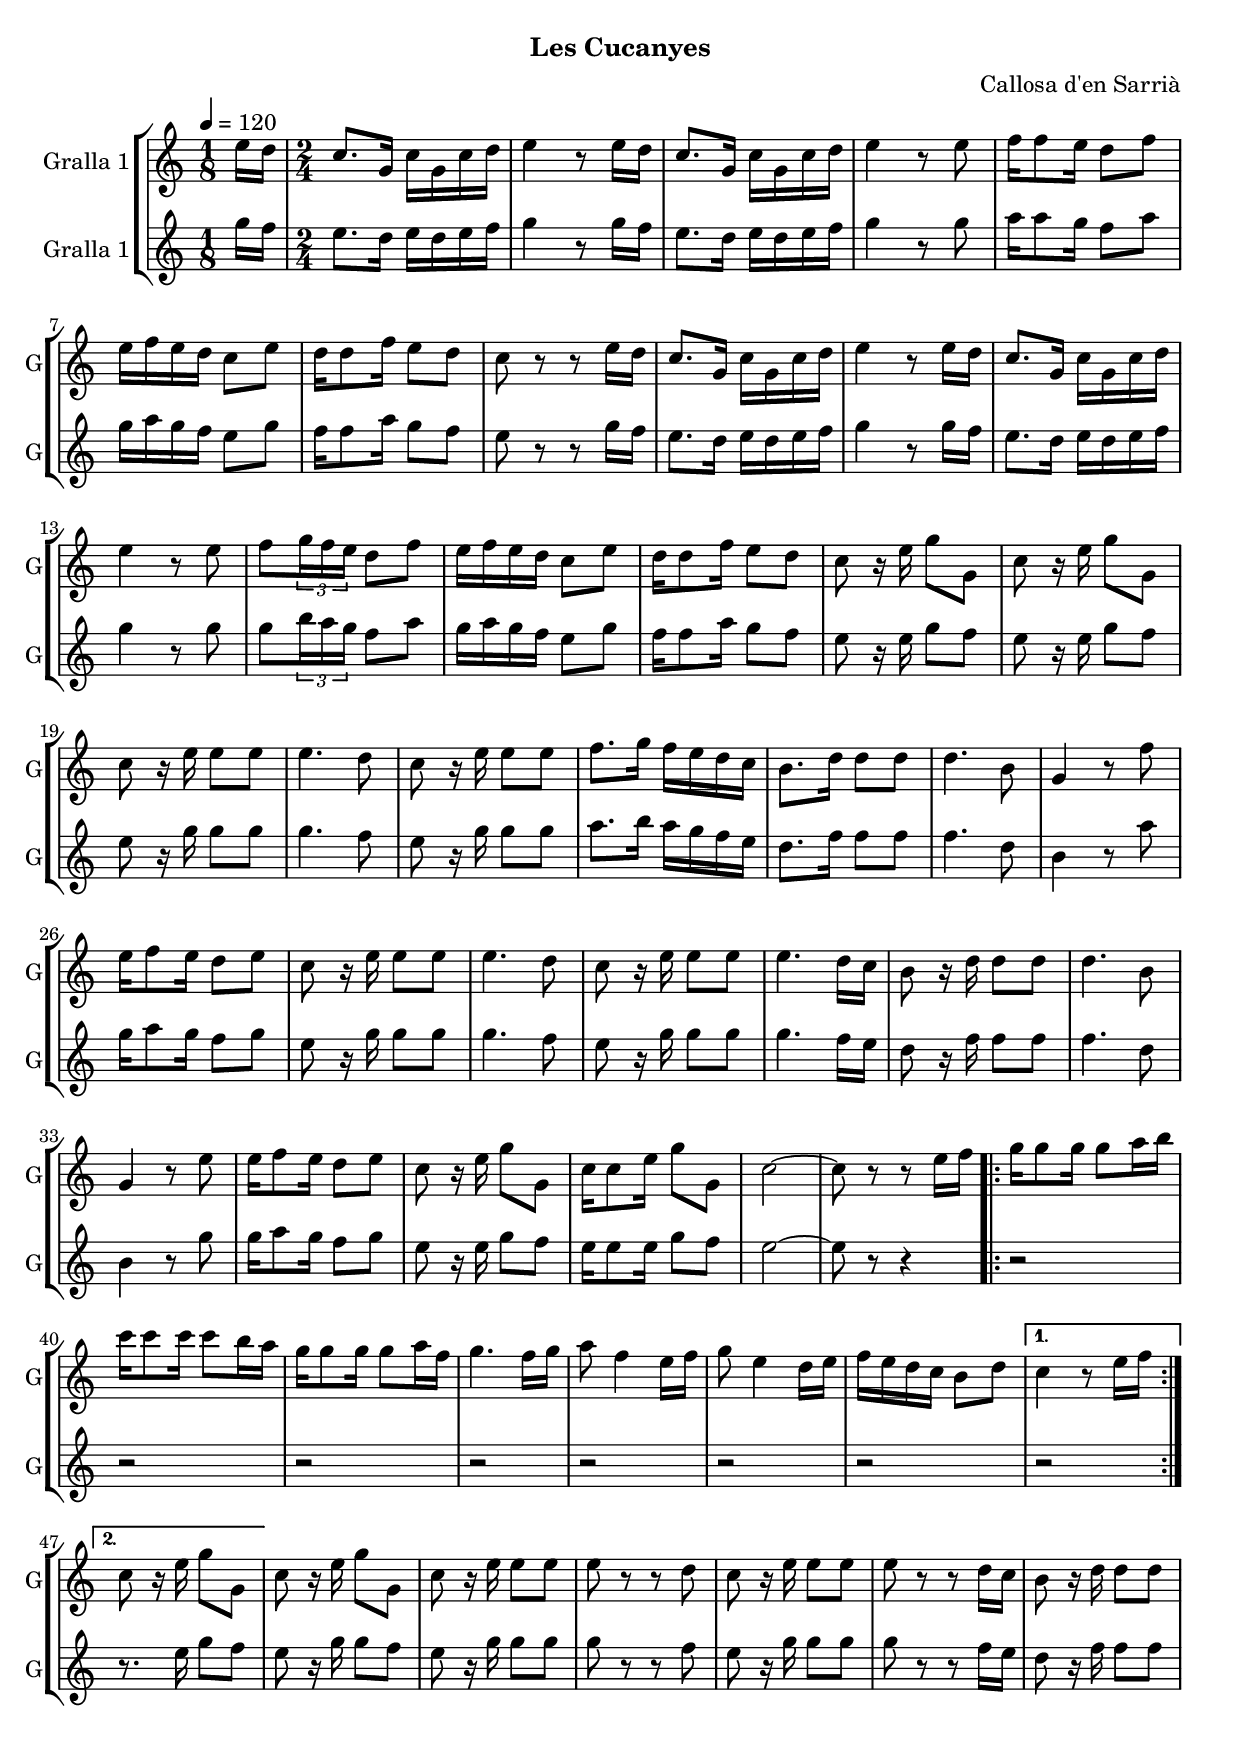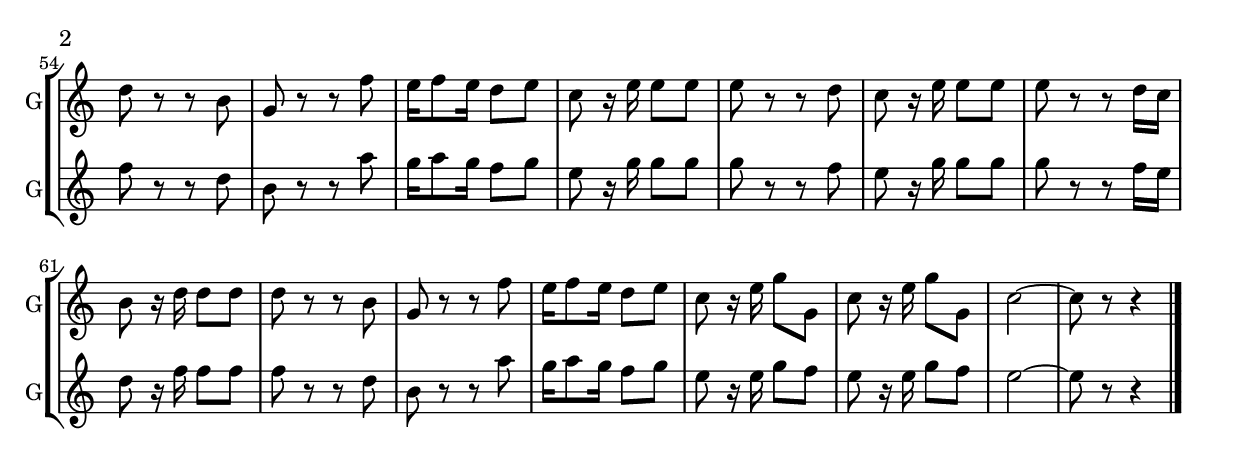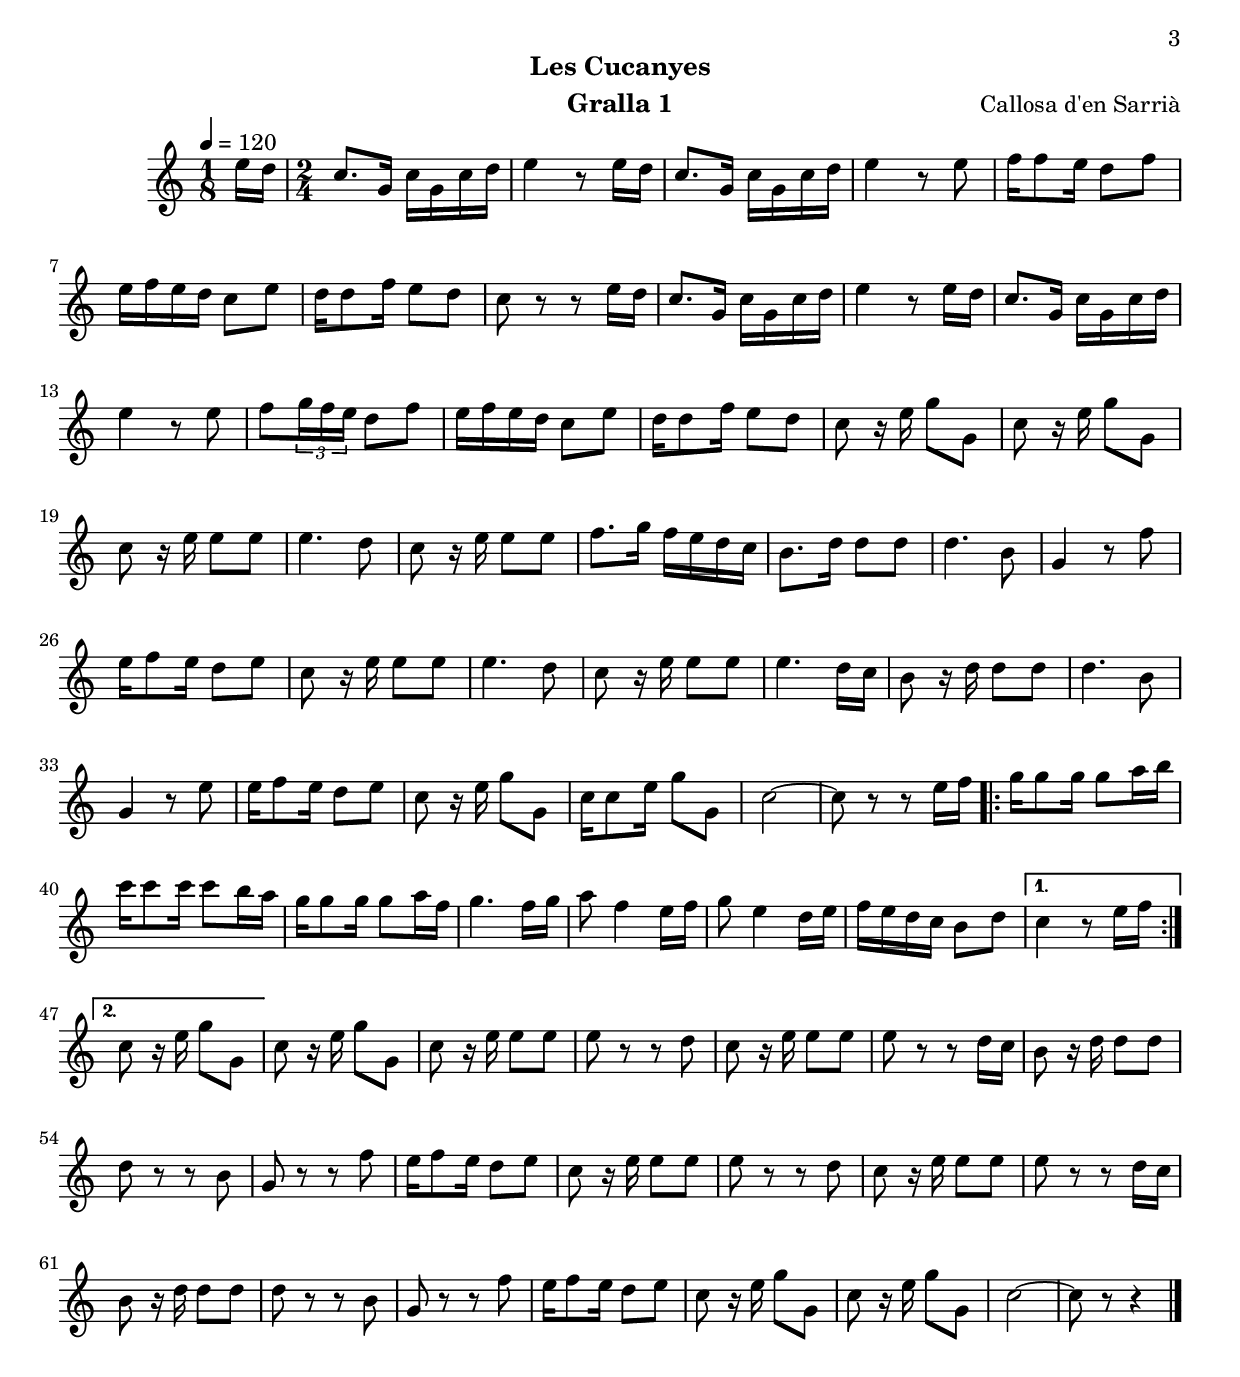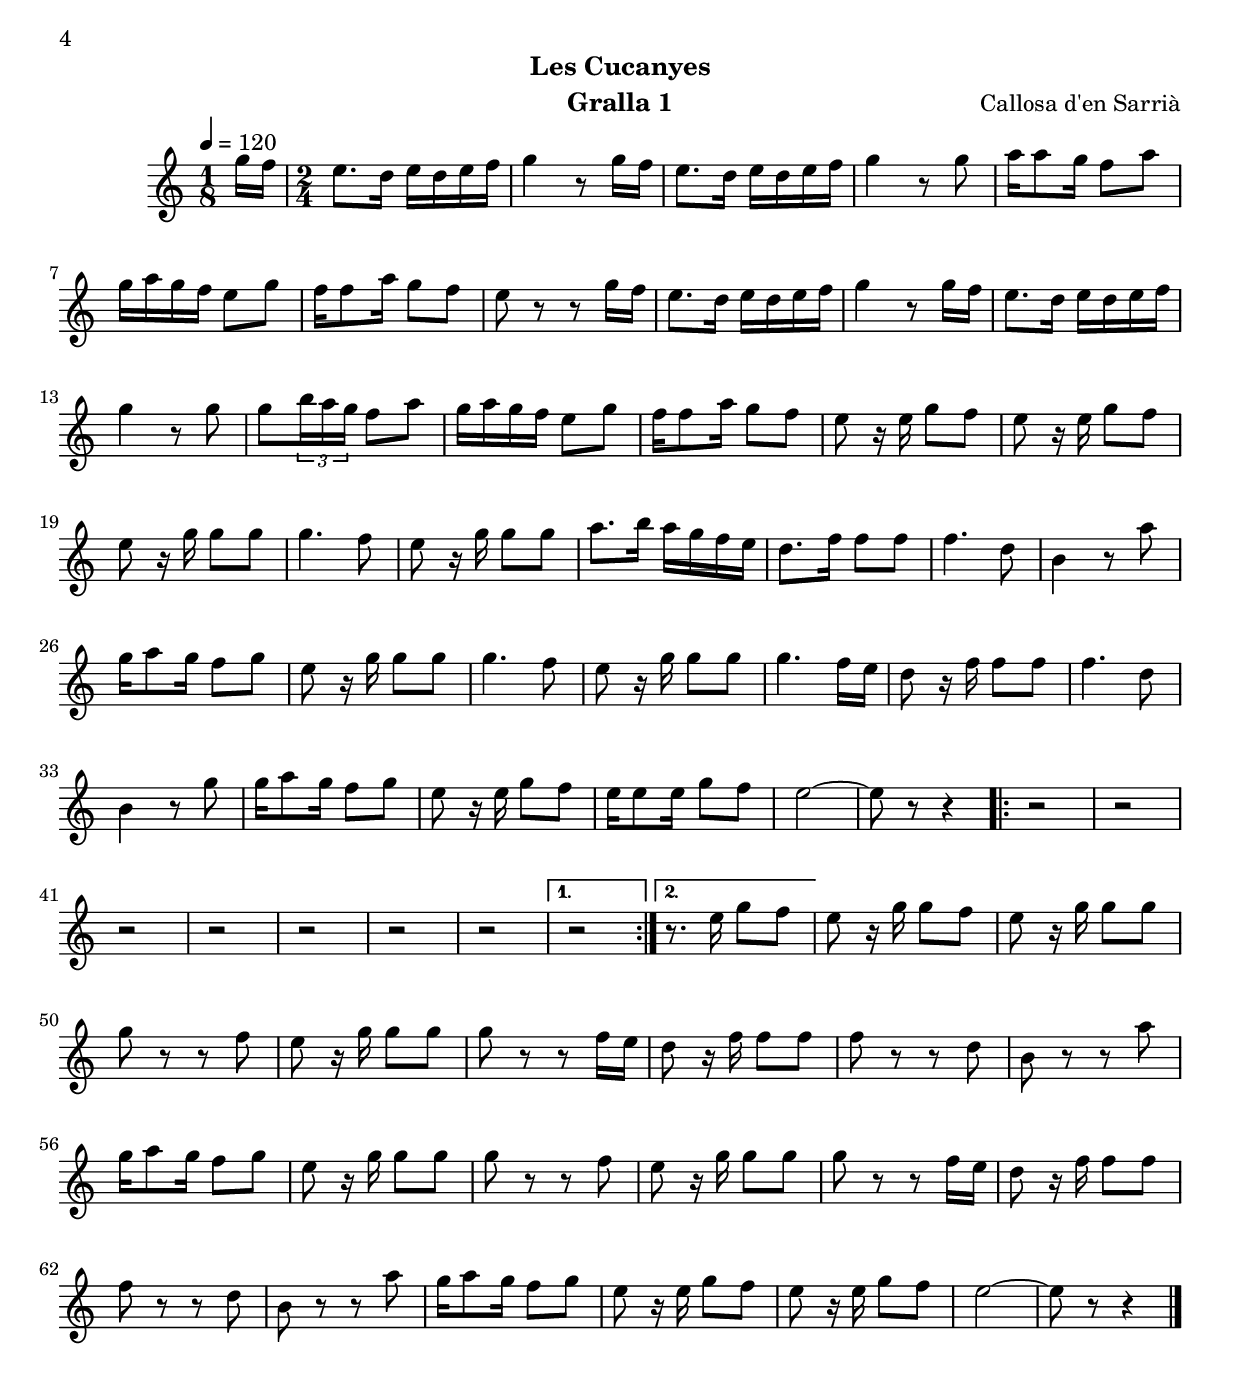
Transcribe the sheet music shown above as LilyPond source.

\version "2.22.1"

\header {
  dedication=""
  title=""
  subtitle="Les Cucanyes"
  subsubtitle=""
  poet=""
  meter=""
  piece=""
  composer="Callosa d'en Sarrià"
  arranger=""
  opus=""
  instrument=""
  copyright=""
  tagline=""
}

liniaroAa =
\relative e''
{
  \tempo 4=120
  \clef treble
  \key c \major
  \time 1/8
  e16 d  |
  \time 2/4   c8. g16 c g c d  |
  e4 r8 e16 d  |
  c8. g16 c g c d  |
  %05
  e4 r8 e  |
  f16 f8 e16 d8 f  |
  e16 f e d c8 e  |
  d16 d8 f16 e8 d  |
  c8 r r e16 d  |
  %10
  c8. g16 c g c d  |
  e4 r8 e16 d  |
  c8. g16 c g c d  |
  e4 r8 e  |
  f8 \times 2/3 { g16 f e } d8 f  |
  %15
  e16 f e d c8 e  |
  d16 d8 f16 e8 d  |
  c8 r16 e g8 g,  |
  c8 r16 e g8 g,  |
  c8 r16 e e8 e  |
  %20
  e4. d8  |
  c8 r16 e e8 e  |
  f8. g16 f e d c  |
  b8. d16 d8 d  |
  d4. b8  |
  %25
  g4 r8 f'  |
  e16 f8 e16 d8 e  |
  c8 r16 e e8 e  |
  e4. d8  |
  c8 r16 e e8 e  |
  %30
  e4. d16 c  |
  b8 r16 d d8 d  |
  d4. b8  |
  g4 r8 e'  |
  e16 f8 e16 d8 e  |
  %35
  c8 r16 e g8 g,  |
  c16 c8 e16 g8 g,  |
  c2 ~  |
  c8 r r e16 f  |
  \repeat volta 2 { g16 g8 g16 g8 a16 b  |
  %40
  c16 c8 c16 c8 b16 a  |
  g16 g8 g16 g8 a16 f  |
  g4. f16 g  |
  a8 f4 e16 f  |
  g8 e4 d16 e  |
  %45
  f16 e d c b8 d }
  \alternative { { c4 r8 e16 f }
  { c8 r16 e g8 g, } }
  c8 r16 e g8 g,  |
  c8 r16 e e8 e  |
  %50
  e8 r r d  |
  c8 r16 e e8 e  |
  e8 r r d16 c  |
  b8 r16 d d8 d  |
  d8 r r b  |
  %55
  g8 r r f'  |
  e16 f8 e16 d8 e  |
  c8 r16 e e8 e  |
  e8 r r d  |
  c8 r16 e e8 e  |
  %60
  e8 r r d16 c  |
  b8 r16 d d8 d  |
  d8 r r b  |
  g8 r r f'  |
  e16 f8 e16 d8 e  |
  %65
  c8 r16 e g8 g,  |
  c8 r16 e g8 g,  |
  c2 ~  |
  c8 r r4  \bar "|."
}

liniaroAb =
\relative g''
{
  \tempo 4=120
  \clef treble
  \key c \major
  \time 1/8
  g16 f  |
  \time 2/4   e8. d16 e d e f  |
  g4 r8 g16 f  |
  e8. d16 e d e f  |
  %05
  g4 r8 g  |
  a16 a8 g16 f8 a  |
  g16 a g f e8 g  |
  f16 f8 a16 g8 f  |
  e8 r r g16 f  |
  %10
  e8. d16 e d e f  |
  g4 r8 g16 f  |
  e8. d16 e d e f  |
  g4 r8 g  |
  g8 \times 2/3 { b16 a g } f8 a  |
  %15
  g16 a g f e8 g  |
  f16 f8 a16 g8 f  |
  e8 r16 e g8 f  |
  e8 r16 e g8 f  |
  e8 r16 g g8 g  |
  %20
  g4. f8  |
  e8 r16 g g8 g  |
  a8. b16 a g f e  |
  d8. f16 f8 f  |
  f4. d8  |
  %25
  b4 r8 a'  |
  g16 a8 g16 f8 g  |
  e8 r16 g g8 g  |
  g4. f8  |
  e8 r16 g g8 g  |
  %30
  g4. f16 e  |
  d8 r16 f f8 f  |
  f4. d8  |
  b4 r8 g'  |
  g16 a8 g16 f8 g  |
  %35
  e8 r16 e g8 f  |
  e16 e8 e16 g8 f  |
  e2 ~  |
  e8 r r4  |
  \repeat volta 2 { r2  |
  %40
  r2  |
  r2  |
  r2  |
  r2  |
  r2  |
  %45
  r2 }
  \alternative { { r2 }
  { r8. e16 g8 f } }
  e8 r16 g g8 f  |
  e8 r16 g g8 g  |
  %50
  g8 r r f  |
  e8 r16 g g8 g  |
  g8 r r f16 e  |
  d8 r16 f f8 f  |
  f8 r r d  |
  %55
  b8 r r a'  |
  g16 a8 g16 f8 g  |
  e8 r16 g g8 g  |
  g8 r r f  |
  e8 r16 g g8 g  |
  %60
  g8 r r f16 e  |
  d8 r16 f f8 f  |
  f8 r r d  |
  b8 r r a'  |
  g16 a8 g16 f8 g  |
  %65
  e8 r16 e g8 f  |
  e8 r16 e g8 f  |
  e2 ~  |
  e8 r r4  \bar "|."
}

\bookpart {
  \score {
    \new StaffGroup {
      \override Score.RehearsalMark #'self-alignment-X = #LEFT
      <<
        \new Staff \with {instrumentName = #"Gralla 1" shortInstrumentName = #"G"} \liniaroAa
        \new Staff \with {instrumentName = #"Gralla 1" shortInstrumentName = #"G"} \liniaroAb
      >>
    }
    \layout {}
  }
  \score { \unfoldRepeats
    \new StaffGroup {
      \override Score.RehearsalMark #'self-alignment-X = #LEFT
      <<
        \new Staff \with {instrumentName = #"Gralla 1" shortInstrumentName = #"G"} \liniaroAa
        \new Staff \with {instrumentName = #"Gralla 1" shortInstrumentName = #"G"} \liniaroAb
      >>
    }
    \midi {
      \set Staff.midiInstrument = "oboe"
      \set DrumStaff.midiInstrument = "drums"
    }
  }
}

\bookpart {
  \header {instrument="Gralla 1"}
  \score {
    \new StaffGroup {
      \override Score.RehearsalMark #'self-alignment-X = #LEFT
      <<
        \new Staff \liniaroAa
      >>
    }
    \layout {}
  }
  \score { \unfoldRepeats
    \new StaffGroup {
      \override Score.RehearsalMark #'self-alignment-X = #LEFT
      <<
        \new Staff \liniaroAa
      >>
    }
    \midi {
      \set Staff.midiInstrument = "oboe"
      \set DrumStaff.midiInstrument = "drums"
    }
  }
}

\bookpart {
  \header {instrument="Gralla 1"}
  \score {
    \new StaffGroup {
      \override Score.RehearsalMark #'self-alignment-X = #LEFT
      <<
        \new Staff \liniaroAb
      >>
    }
    \layout {}
  }
  \score { \unfoldRepeats
    \new StaffGroup {
      \override Score.RehearsalMark #'self-alignment-X = #LEFT
      <<
        \new Staff \liniaroAb
      >>
    }
    \midi {
      \set Staff.midiInstrument = "oboe"
      \set DrumStaff.midiInstrument = "drums"
    }
  }
}

